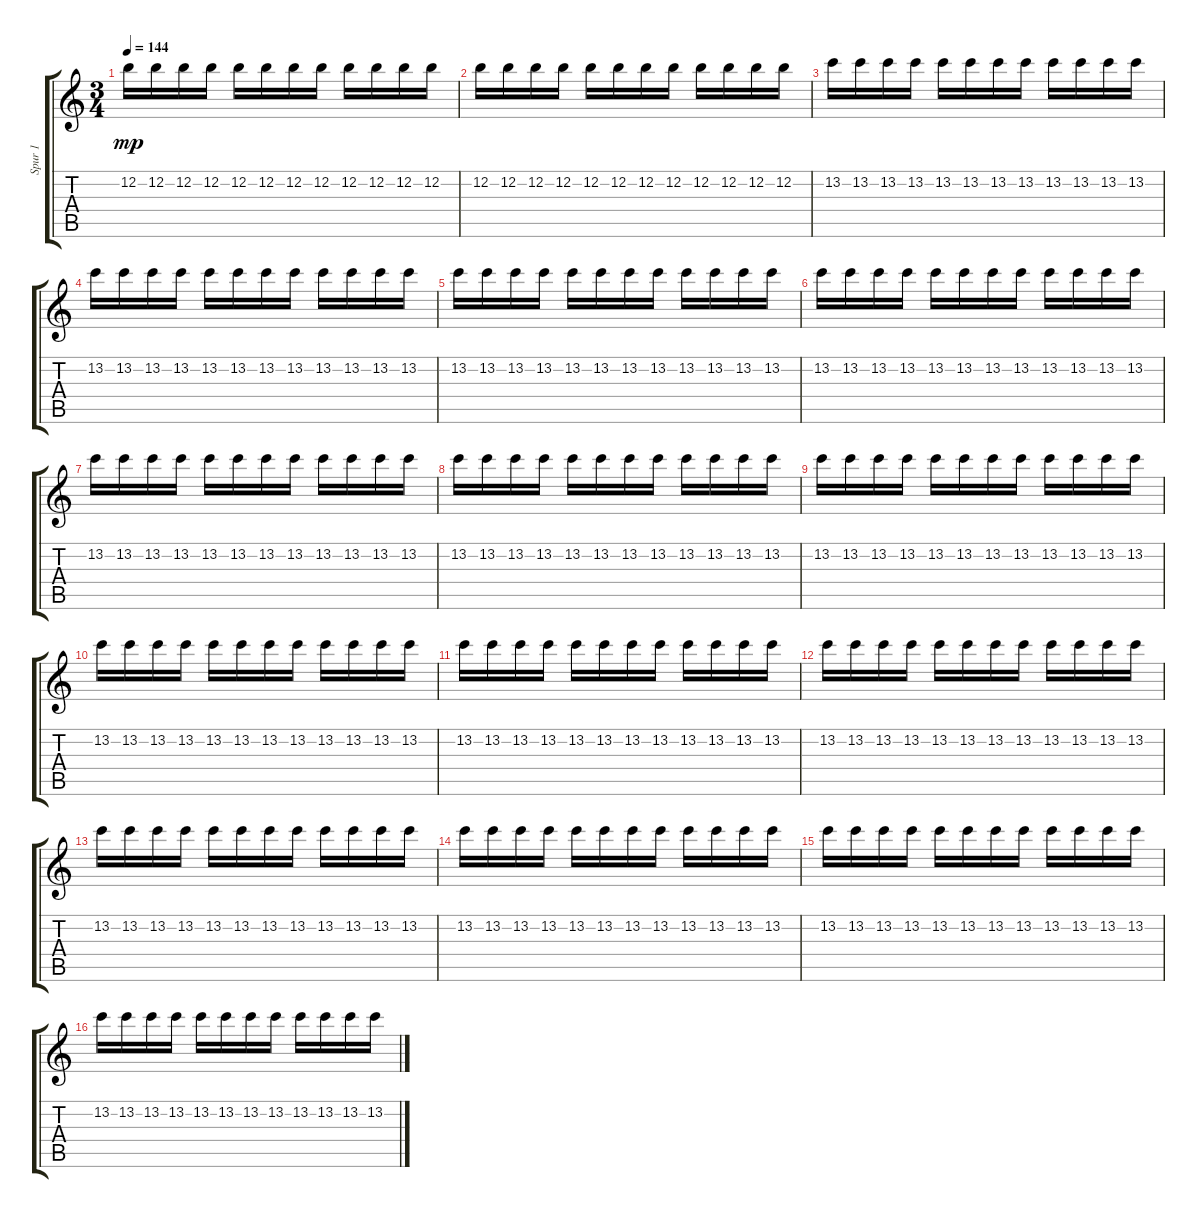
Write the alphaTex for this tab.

\track ("Spur 1" "Spur 1") {instrument electricguitarclean}
\staff {score tabs}
\tuning (E4 B3 G3 D3 A2 D2) {hide}
\ts (3 4)
\tempo 144
\clef g2
\ks c
12.2.16{dy mp} 12.2.16 12.2.16 12.2.16 12.2.16 12.2.16 12.2.16 12.2.16 12.2.16 12.2.16 12.2.16 12.2.16 |
12.2.16 12.2.16 12.2.16 12.2.16 12.2.16 12.2.16 12.2.16 12.2.16 12.2.16 12.2.16 12.2.16 12.2.16 |
13.2.16 13.2.16 13.2.16 13.2.16 13.2.16 13.2.16 13.2.16 13.2.16 13.2.16 13.2.16 13.2.16 13.2.16 |
13.2.16 13.2.16 13.2.16 13.2.16 13.2.16 13.2.16 13.2.16 13.2.16 13.2.16 13.2.16 13.2.16 13.2.16 |
13.2.16 13.2.16 13.2.16 13.2.16 13.2.16 13.2.16 13.2.16 13.2.16 13.2.16 13.2.16 13.2.16 13.2.16 |
13.2.16 13.2.16 13.2.16 13.2.16 13.2.16 13.2.16 13.2.16 13.2.16 13.2.16 13.2.16 13.2.16 13.2.16 |
13.2.16 13.2.16 13.2.16 13.2.16 13.2.16 13.2.16 13.2.16 13.2.16 13.2.16 13.2.16 13.2.16 13.2.16 |
13.2.16 13.2.16 13.2.16 13.2.16 13.2.16 13.2.16 13.2.16 13.2.16 13.2.16 13.2.16 13.2.16 13.2.16 |
13.2.16 13.2.16 13.2.16 13.2.16 13.2.16 13.2.16 13.2.16 13.2.16 13.2.16 13.2.16 13.2.16 13.2.16 |
13.2.16 13.2.16 13.2.16 13.2.16 13.2.16 13.2.16 13.2.16 13.2.16 13.2.16 13.2.16 13.2.16 13.2.16 |
13.2.16 13.2.16 13.2.16 13.2.16 13.2.16 13.2.16 13.2.16 13.2.16 13.2.16 13.2.16 13.2.16 13.2.16 |
13.2.16 13.2.16 13.2.16 13.2.16 13.2.16 13.2.16 13.2.16 13.2.16 13.2.16 13.2.16 13.2.16 13.2.16 |
13.2.16 13.2.16 13.2.16 13.2.16 13.2.16 13.2.16 13.2.16 13.2.16 13.2.16 13.2.16 13.2.16 13.2.16 |
13.2.16 13.2.16 13.2.16 13.2.16 13.2.16 13.2.16 13.2.16 13.2.16 13.2.16 13.2.16 13.2.16 13.2.16 |
13.2.16 13.2.16 13.2.16 13.2.16 13.2.16 13.2.16 13.2.16 13.2.16 13.2.16 13.2.16 13.2.16 13.2.16 |
13.2.16 13.2.16 13.2.16 13.2.16 13.2.16 13.2.16 13.2.16 13.2.16 13.2.16 13.2.16 13.2.16 13.2.16
